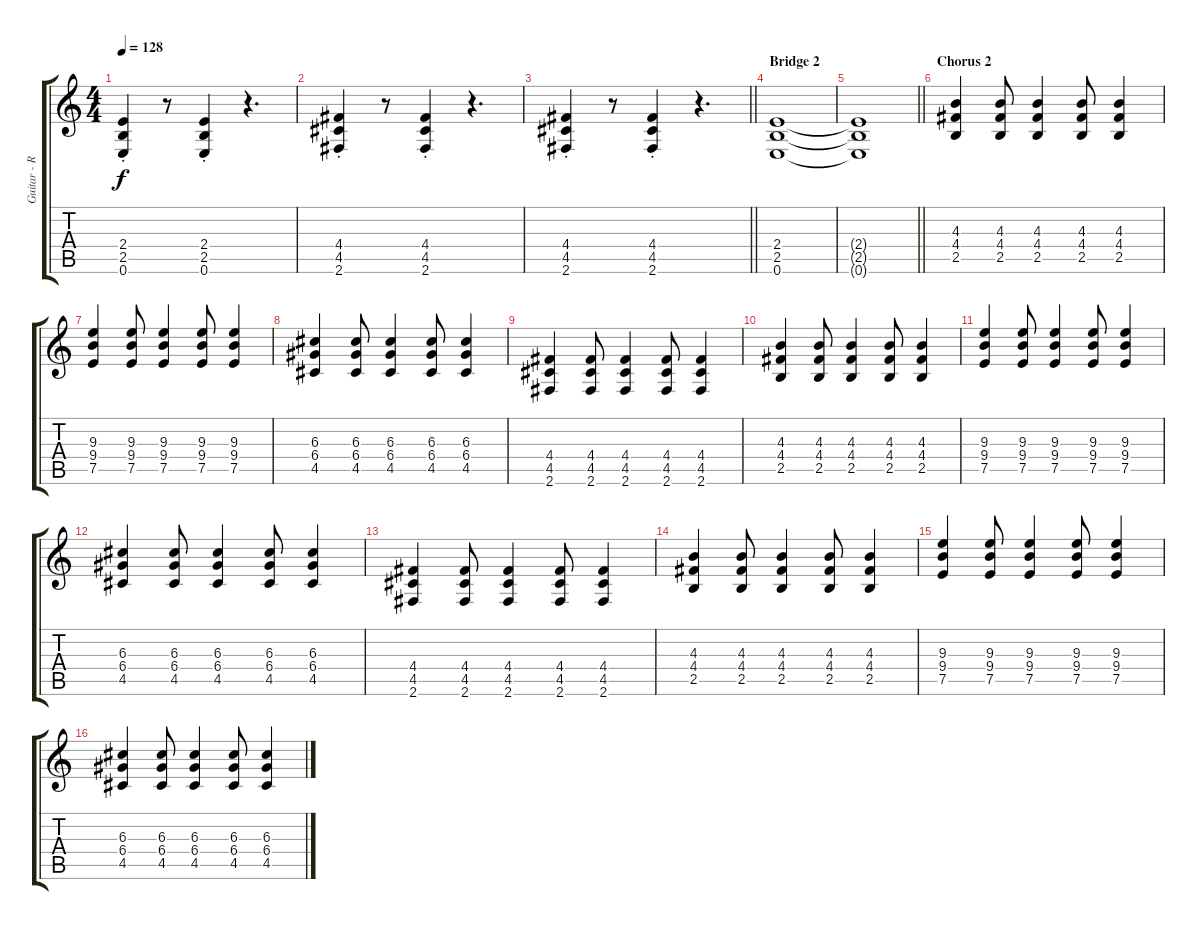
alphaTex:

\track ("Guitar - Rhythm" "Guitar - R") {instrument distortionguitar}
\staff {score tabs}
\tuning (E4 B3 G3 D3 A2 E2) {hide}
\ts (4 4)
\tempo 128
\clef g2
\ks c
(2.4{st} 2.5{st} 0.6{st}).4{dy f} r.8 (2.4{st} 2.5{st} 0.6{st}).4 r.4{d} |
(4.4{st} 4.5{st} 2.6{st}).4 r.8 (4.4{st} 4.5{st} 2.6{st}).4 r.4{d} |
\barLineRight lightlight
(4.4{st} 4.5{st} 2.6{st}).4 r.8 (4.4{st} 4.5{st} 2.6{st}).4 r.4{d} |
\section ("" "Bridge 2")
(2.4 2.5 0.6).1 |
\barLineRight lightlight
(2.4{t} 2.5{t} 0.6{t}).1 |
\section ("" "Chorus 2")
(4.3 4.4 2.5).4{balance 8} (4.3 4.4 2.5).8 (4.3 4.4 2.5).4 (4.3 4.4 2.5).8 (4.3 4.4 2.5).4 |
(9.3 9.4 7.5).4 (9.3 9.4 7.5).8 (9.3 9.4 7.5).4 (9.3 9.4 7.5).8 (9.3 9.4 7.5).4 |
(6.3 6.4 4.5).4 (6.3 6.4 4.5).8 (6.3 6.4 4.5).4 (6.3 6.4 4.5).8 (6.3 6.4 4.5).4 |
(4.4 4.5 2.6).4 (4.4 4.5 2.6).8 (4.4 4.5 2.6).4 (4.4 4.5 2.6).8 (4.4 4.5 2.6).4 |
(4.3 4.4 2.5).4 (4.3 4.4 2.5).8 (4.3 4.4 2.5).4 (4.3 4.4 2.5).8 (4.3 4.4 2.5).4 |
(9.3 9.4 7.5).4 (9.3 9.4 7.5).8 (9.3 9.4 7.5).4 (9.3 9.4 7.5).8 (9.3 9.4 7.5).4 |
(6.3 6.4 4.5).4 (6.3 6.4 4.5).8 (6.3 6.4 4.5).4 (6.3 6.4 4.5).8 (6.3 6.4 4.5).4 |
(4.4 4.5 2.6).4 (4.4 4.5 2.6).8 (4.4 4.5 2.6).4 (4.4 4.5 2.6).8 (4.4 4.5 2.6).4 |
(4.3 4.4 2.5).4 (4.3 4.4 2.5).8 (4.3 4.4 2.5).4 (4.3 4.4 2.5).8 (4.3 4.4 2.5).4 |
(9.3 9.4 7.5).4 (9.3 9.4 7.5).8 (9.3 9.4 7.5).4 (9.3 9.4 7.5).8 (9.3 9.4 7.5).4 |
(6.3 6.4 4.5).4 (6.3 6.4 4.5).8 (6.3 6.4 4.5).4 (6.3 6.4 4.5).8 (6.3 6.4 4.5).4
